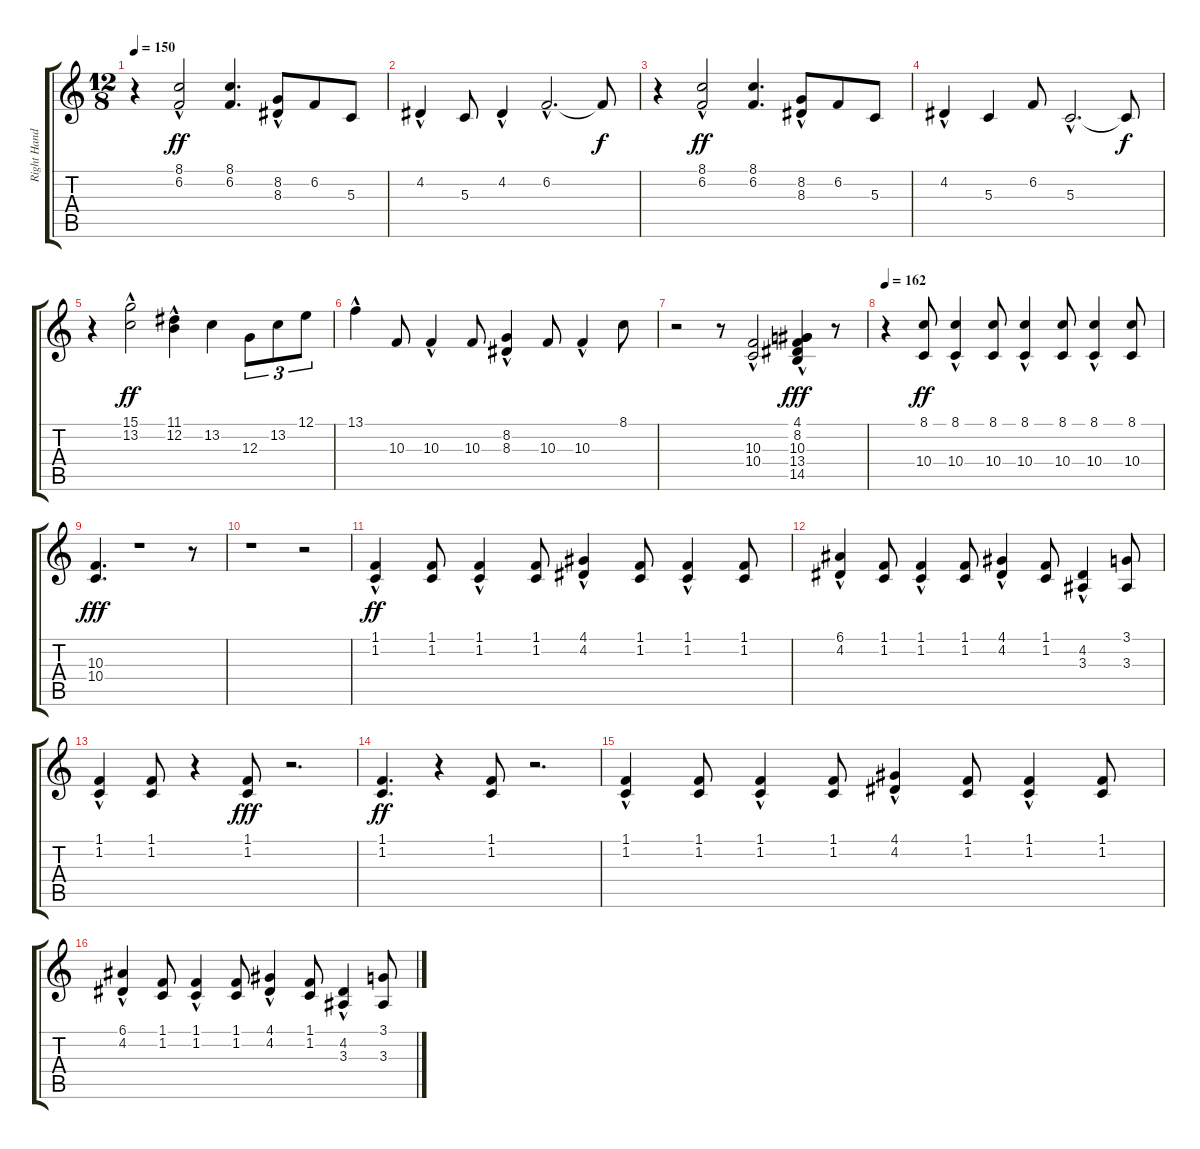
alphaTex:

\track ("Right Hand" "Right Hand") {instrument acousticgrandpiano}
\staff {score tabs}
\tuning (E4 B3 G3 D3 A2 E2) {hide}
\ts (12 8)
\tempo 150
\clef g2
\ks c
r.4{dy ff instrument acousticgrandpiano} (8.1{hac} 6.2{hac}).2 (8.1 6.2).4{d} (8.2 8.3{hac}).8 6.2.8 5.3.8 |
4.2{hac}.4 5.3.8 4.2{hac}.4 6.2{hac}.2{d} 6.2{t}.8{dy f} |
r.4 (8.1{hac} 6.2{hac}).2{dy ff} (8.1 6.2).4{d} (8.2 8.3{hac}).8 6.2.8 5.3.8 |
4.2{hac}.4 5.3.4 6.2.8 5.3{hac}.2{d} 5.3{t}.8{dy f} |
r.4 (15.1{hac} 13.2{hac}).2{dy ff} (11.1 12.2{hac}).4 13.2.4 12.3.8{tu (3 2)} 13.2.8{tu (3 2)} 12.1.8{tu (3 2)} |
13.1{hac}.4 10.3.8 10.3{hac}.4 10.3.8 (8.2 8.3{hac}).4 10.3.8 10.3{hac}.4 8.1.8 |
r.2 r.8 (10.3{hac} 10.4{hac}).2 (4.1{hac} 8.2{hac} 10.3{hac} 13.4{hac} 14.5{hac}).4{dy fff} r.8 |
\tempo 162
r.4 (8.1 10.4).8{dy ff} (8.1{hac} 10.4{hac}).4 (8.1 10.4).8 (8.1{hac} 10.4{hac}).4 (8.1 10.4).8 (8.1{hac} 10.4{hac}).4 (8.1 10.4).8 |
(10.3 10.4).4{d dy fff} r.1 r.8 |
r.1 r.2 |
(1.1{hac} 1.2{hac}).4{dy ff} (1.1 1.2).8 (1.1{hac} 1.2{hac}).4 (1.1 1.2).8 (4.1{hac} 4.2{hac}).4 (1.1 1.2).8 (1.1{hac} 1.2{hac}).4 (1.1 1.2).8 |
(6.1{hac} 4.2{hac}).4 (1.1 1.2).8 (1.1{hac} 1.2{hac}).4 (1.1 1.2).8 (4.1{hac} 4.2{hac}).4 (1.1 1.2).8 (4.2{hac} 3.3{hac}).4 (3.1 3.3).8 |
(1.1{hac} 1.2{hac}).4 (1.1 1.2).8 r.4 (1.1 1.2).8{dy fff} r.2{d} |
(1.1 1.2).4{d dy ff} r.4 (1.1 1.2).8 r.2{d} |
(1.1{hac} 1.2{hac}).4 (1.1 1.2).8 (1.1{hac} 1.2{hac}).4 (1.1 1.2).8 (4.1{hac} 4.2{hac}).4 (1.1 1.2).8 (1.1{hac} 1.2{hac}).4 (1.1 1.2).8 |
(6.1{hac} 4.2{hac}).4 (1.1 1.2).8 (1.1{hac} 1.2{hac}).4 (1.1 1.2).8 (4.1{hac} 4.2{hac}).4 (1.1 1.2).8 (4.2{hac} 3.3{hac}).4 (3.1 3.3).8
